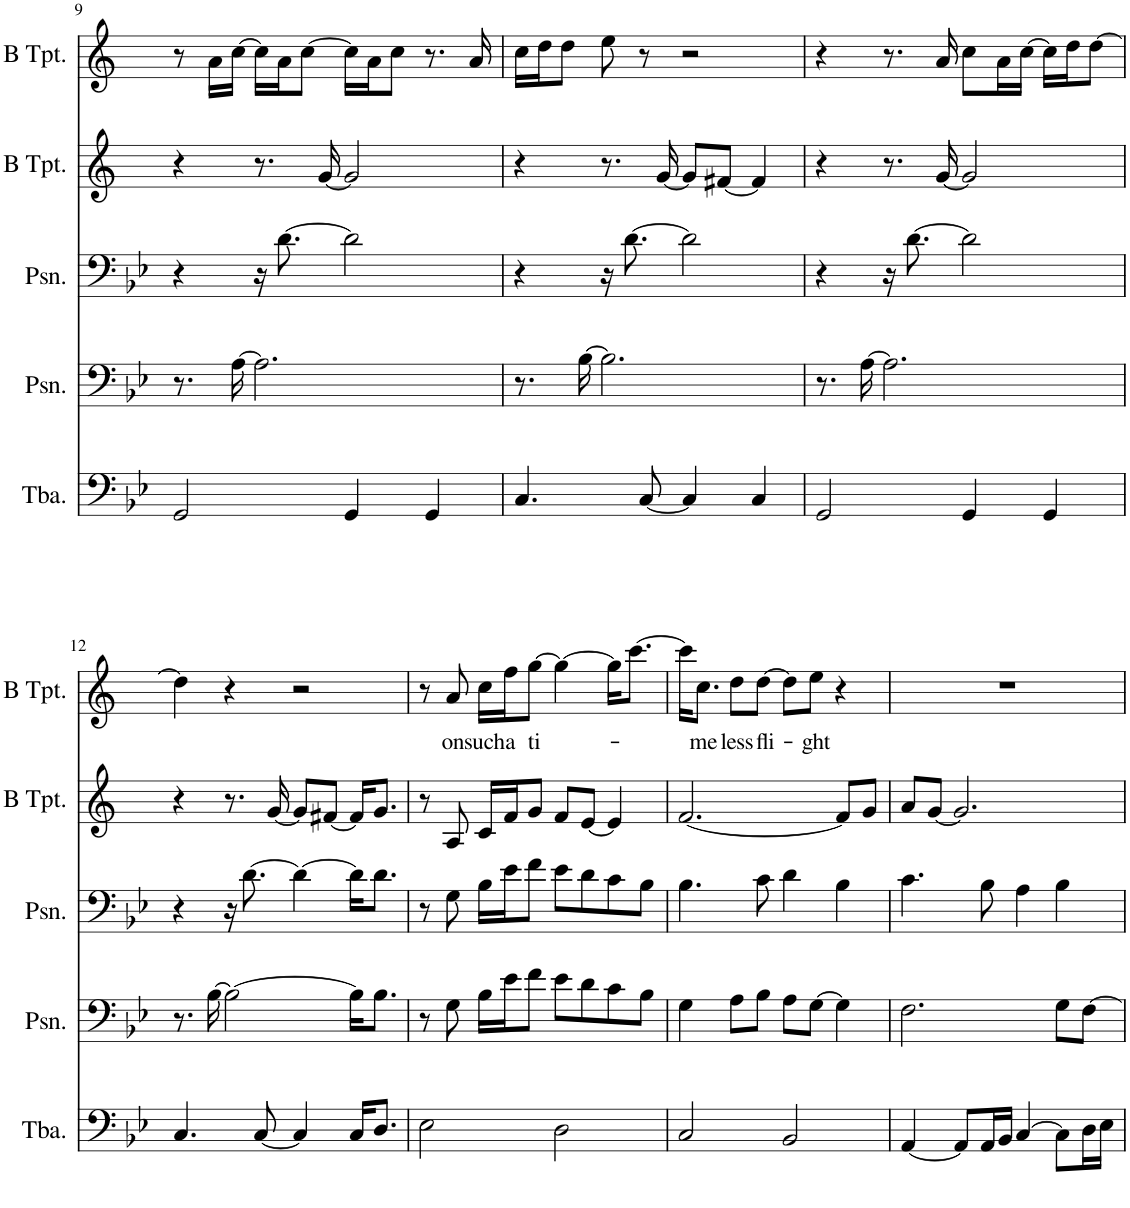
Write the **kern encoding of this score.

**kern	**kern	**kern	**kern	**kern	**text
*part5	*part4	*part3	*part2	*part1	*part1
*staff5	*staff4	*staff3	*staff2	*staff1	*staff1
*I"Tuba	*I"Posaune	*I"Posaune	*I"Trompete in B	*I"Trompete in B	*
*I'Tba.	*I'Psn.	*I'Psn.	*	*	*
!!LO:PB:g=z
*clefF4	*clefF4	*clefF4	*clefG2	*clefG2	*
*	*	*	*Trd1c2	*Trd1c2	*
*k[b-e-]	*k[b-e-]	*k[b-e-]	*k[]	*k[]	*
*M4/4	*M4/4	*M4/4	*M4/4	*M4/4	*
=9	=9	=9	=9	=9	=9
2GG/	8.r	4r	4r	8r	.
.	.	.	.	16a\LL	.
.	[16A\	.	.	[16cc\JJ	.
.	2.A\]	16r	8.r	16cc\LL]	.
.	.	[8.d\	.	16a\J	.
.	.	.	.	[8cc\J	.
.	.	.	[16g/	.	.
4GG/	.	2d\]	2g/]	16cc\LL]	.
.	.	.	.	16a\J	.
.	.	.	.	8cc\J	.
4GG/	.	.	.	8.r	.
.	.	.	.	16a/	.
=10	=10	=10	=10	=10	=10
4.C/	8.r	4r	4r	16cc\LL	.
.	.	.	.	16dd\J	.
.	.	.	.	8dd\J	.
.	[16B-\	.	.	.	.
.	2.B-\]	16r	8.r	8ee\	.
.	.	[8.d\	.	.	.
[8C/	.	.	.	8r	.
.	.	.	[16g/	.	.
4C/]	.	2d\]	8g/L]	2r	.
.	.	.	[8f#X/J	.	.
4C/	.	.	4f#/]	.	.
=11	=11	=11	=11	=11	=11
2GG/	8.r	4r	4r	4r	.
.	[16A\	.	.	.	.
.	2.A\]	16r	8.r	8.r	.
.	.	[8.d\	.	.	.
.	.	.	[16g/	16a/	.
4GG/	.	2d\]	2g/]	8cc\L	.
.	.	.	.	16a\L	.
.	.	.	.	[16cc\JJ	.
4GG/	.	.	.	16cc\LL]	.
.	.	.	.	16dd\J	.
.	.	.	.	[8dd\J	.
!!LO:LB:g=z
=12	=12	=12	=12	=12	=12
4.C/	8.r	4r	4r	4dd\]	.
.	[16B-\	.	.	.	.
.	2B-\_	16r	8.r	4r	.
.	.	[8.d\	.	.	.
[8C/	.	.	.	.	.
.	.	.	[16g/	.	.
4C/]	.	4d\_	8g/L]	2r	.
.	.	.	[8f#X/J	.	.
16C/KL	16B-\KL]	16d\KL]	16f#/KL]	.	.
8.D/J	8.B-\J	8.d\J	8.g/J	.	.
=13	=13	=13	=13	=13	=13
2E-\	8r	8r	8r	8r	.
!	!	!	!	!	!LO:LY:b
.	8G\	8G\	8A/	8a/	on
!	!	!	!	!	!LO:LY:b
.	16B-\LL	16B-\LL	16c/LL	16cc\LL	such
!	!	!	!	!	!LO:LY:b
.	16e-\J	16e-\J	16f/J	16ff\J	a
!	!	!	!	!	!LO:LY:b
.	8f\J	8f\J	8g/J	[8gg\J	ti-
2D\	8e-\L	8e-\L	8f/L	4gg\_	.
.	8d\	8d\	[8e/J	.	.
.	8c\	8c\	4e/]	16gg\KL]	.
.	.	.	.	[8.ccc\J	.
.	8B-\J	8B-\J	.	.	.
=14	=14	=14	=14	=14	=14
2C/	4G\	4.B-\	[2.f/	16ccc\KL]	.
!	!	!	!	!	!LO:LY:b
.	.	.	.	8.cc\J	me
!	!	!	!	!	!LO:LY:b
.	8A\L	.	.	8dd\L	less
!	!	!	!	!	!LO:LY:b
.	8B-\J	8c\	.	[8dd\J	fli-
2BB-/	8A\L	4d\	.	8dd\L]	.
!	!	!	!	!	!LO:LY:b
.	[8G\J	.	.	8ee\J	-ght
.	4G\]	4B-\	8f/L]	4r	.
.	.	.	8g/J	.	.
=15	=15	=15	=15	=15	=15
[4AA/	2.F\	4.c\	8a/L	1r	.
.	.	.	[8g/J	.	.
8AA/L]	.	.	2.g/]	.	.
16AA/L	.	8B-\	.	.	.
16BB-/JJ	.	.	.	.	.
[4C/	.	4A\	.	.	.
8C\L]	8G\L	4B-\	.	.	.
16D\L	[8F\J	.	.	.	.
16E-\JJ	.	.	.	.	.
=	=	=	=	=	=
*-	*-	*-	*-	*-	*-
